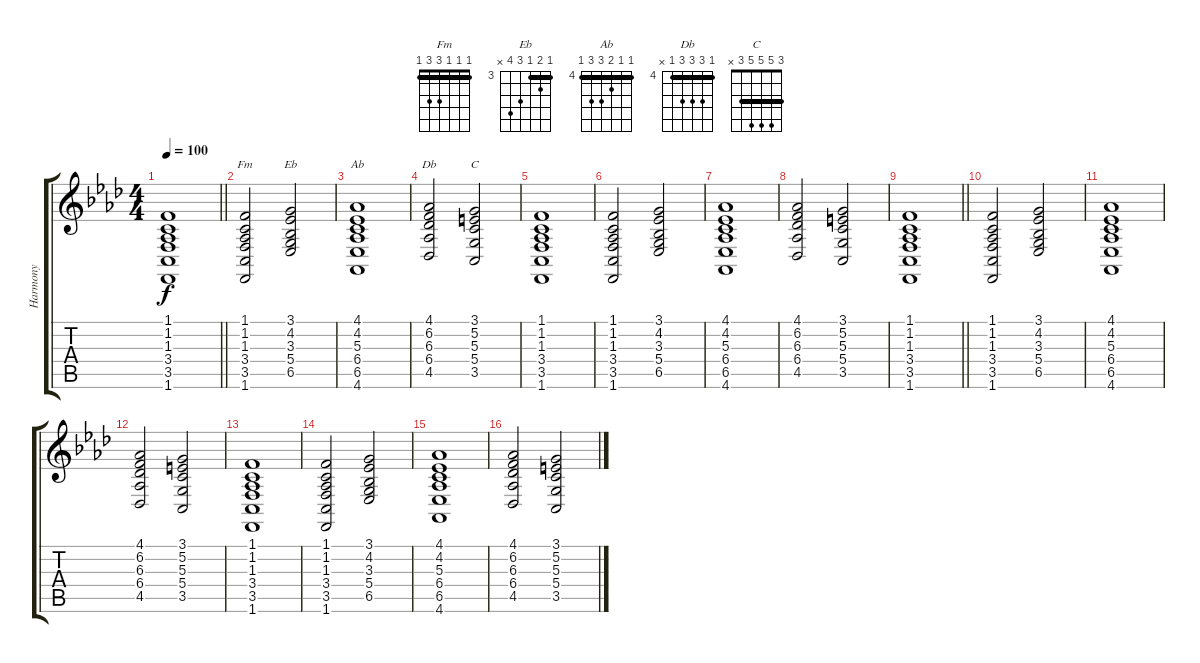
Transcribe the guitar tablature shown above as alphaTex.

\track ("Harmony" "Harmony") {instrument stringensemble1}
\staff {score tabs}
\tuning (E4 B3 G3 D3 A2 E2) {hide}
\chord ("Fm" 1 1 1 3 3 1) {barre 1}
\chord ("Eb" 3 4 3 5 6 x) {firstfret 3 barre 3}
\chord ("Ab" 4 4 5 6 6 4) {firstfret 4 barre 4}
\chord ("Db" 4 6 6 6 4 x) {firstfret 4 barre 4}
\chord ("C" 3 5 5 5 3 x) {barre 3}
\ts (4 4)
\tempo 100
\clef g2
\barLineRight lightlight
\ks ab
(1.1{t} 1.2{t} 1.3{t} 3.4{t} 3.5{t} 1.6{t}).1{dy f} |
(1.1 1.2 1.3 3.4 3.5 1.6).2{ch "Fm"} (3.1 4.2 3.3 5.4 6.5).2{ch "Eb"} |
(4.1 4.2 5.3 6.4 6.5 4.6).1{ch "Ab"} |
(4.1 6.2 6.3 6.4 4.5).2{ch "Db"} (3.1 5.2 5.3 5.4 3.5).2{ch "C"} |
(1.1 1.2 1.3 3.4 3.5 1.6).1 |
(1.1 1.2 1.3 3.4 3.5 1.6).2 (3.1 4.2 3.3 5.4 6.5).2 |
(4.1 4.2 5.3 6.4 6.5 4.6).1 |
(4.1 6.2 6.3 6.4 4.5).2 (3.1 5.2 5.3 5.4 3.5).2 |
\barLineRight lightlight
(1.1 1.2 1.3 3.4 3.5 1.6).1 |
(1.1 1.2 1.3 3.4 3.5 1.6).2 (3.1 4.2 3.3 5.4 6.5).2 |
(4.1 4.2 5.3 6.4 6.5 4.6).1 |
(4.1 6.2 6.3 6.4 4.5).2 (3.1 5.2 5.3 5.4 3.5).2 |
(1.1 1.2 1.3 3.4 3.5 1.6).1 |
(1.1 1.2 1.3 3.4 3.5 1.6).2 (3.1 4.2 3.3 5.4 6.5).2 |
(4.1 4.2 5.3 6.4 6.5 4.6).1 |
(4.1 6.2 6.3 6.4 4.5).2 (3.1 5.2 5.3 5.4 3.5).2
